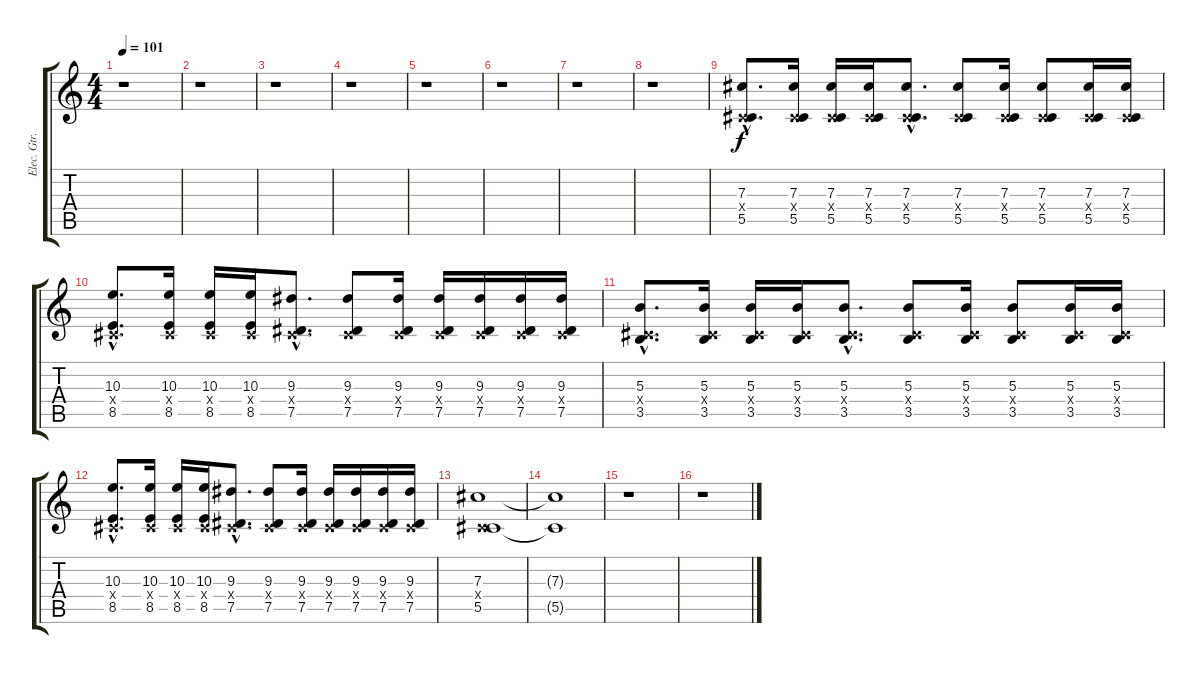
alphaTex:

\track ("Elec. Gtr. 2" "Elec. Gtr.") {instrument distortionguitar}
\staff {score tabs}
\tuning (Eb4 Bb3 Gb3 Db3 Ab2 Db2) {hide}
\ts (4 4)
\tempo 101
\clef g2
\ks c
r.1{dy f instrument distortionguitar} |
r.1 |
r.1 |
r.1 |
r.1 |
r.1 |
r.1 |
r.1 |
(7.3{hac} 0.4{hac x} 5.5{hac}).8{d instrument distortionguitar} (7.3 0.4{x} 5.5).16 (7.3 0.4{x} 5.5).16 (7.3 0.4{x} 5.5).16 (7.3{hac} 0.4{hac x} 5.5{hac}).8{d} (7.3 0.4{x} 5.5).8 (7.3 0.4{x} 5.5).16 (7.3 0.4{x} 5.5).8 (7.3 0.4{x} 5.5).16 (7.3 0.4{x} 5.5).16 |
(10.3{hac} 0.4{hac x} 8.5{hac}).8{d} (10.3 0.4{x} 8.5).16 (10.3 0.4{x} 8.5).16 (10.3 0.4{x} 8.5).16 (9.3{hac} 0.4{hac x} 7.5{hac}).8{d} (9.3 0.4{x} 7.5).8 (9.3 0.4{x} 7.5).16 (9.3 0.4{x} 7.5).16 (9.3 0.4{x} 7.5).16 (9.3 0.4{x} 7.5).16 (9.3 0.4{x} 7.5).16 |
(5.3{hac} 0.4{hac x} 3.5{hac}).8{d instrument distortionguitar} (5.3 0.4{x} 3.5).16 (5.3 0.4{x} 3.5).16 (5.3 0.4{x} 3.5).16 (5.3{hac} 0.4{hac x} 3.5{hac}).8{d} (5.3 0.4{x} 3.5).8 (5.3 0.4{x} 3.5).16 (5.3 0.4{x} 3.5).8 (5.3 0.4{x} 3.5).16 (5.3 0.4{x} 3.5).16 |
(10.3{hac} 0.4{hac x} 8.5{hac}).8{d} (10.3 0.4{x} 8.5).16 (10.3 0.4{x} 8.5).16 (10.3 0.4{x} 8.5).16 (9.3{hac} 0.4{hac x} 7.5{hac}).8{d} (9.3 0.4{x} 7.5).8 (9.3 0.4{x} 7.5).16 (9.3 0.4{x} 7.5).16 (9.3 0.4{x} 7.5).16 (9.3 0.4{x} 7.5).16 (9.3 0.4{x} 7.5).16 |
(7.3 0.4{x} 5.5).1{volume 0} |
(7.3{t} 5.5{t}).1 |
r.1{volume 13} |
r.1
